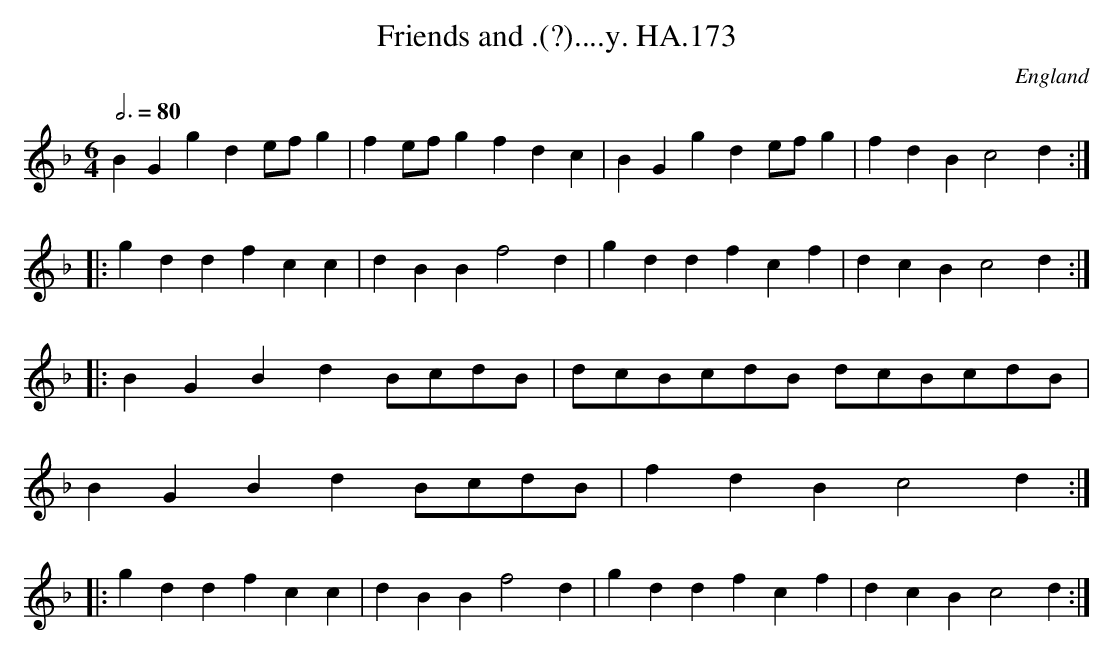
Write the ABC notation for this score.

X:1
T:Friends and .(?)....y. HA.173
M:6/4
L:1/4
Q:3/4=80
O:England
K:F major
BGgd e/2f/2 g|f e/2f/2 gfdc|BGgd e/2f/2 g|fdBc2d:|!
|:gddfcc|dBBf2d|gddfcf|dcBc2d:|!
|:BGBd B/c/d/B/|d/c/B/c/d/B/ d/c/B/c/d/B/|!
BGBd B/c/d/B/|fdBc2d:|!
|:gddfcc|dBBf2d|gddfcf|dcBc2d:|
